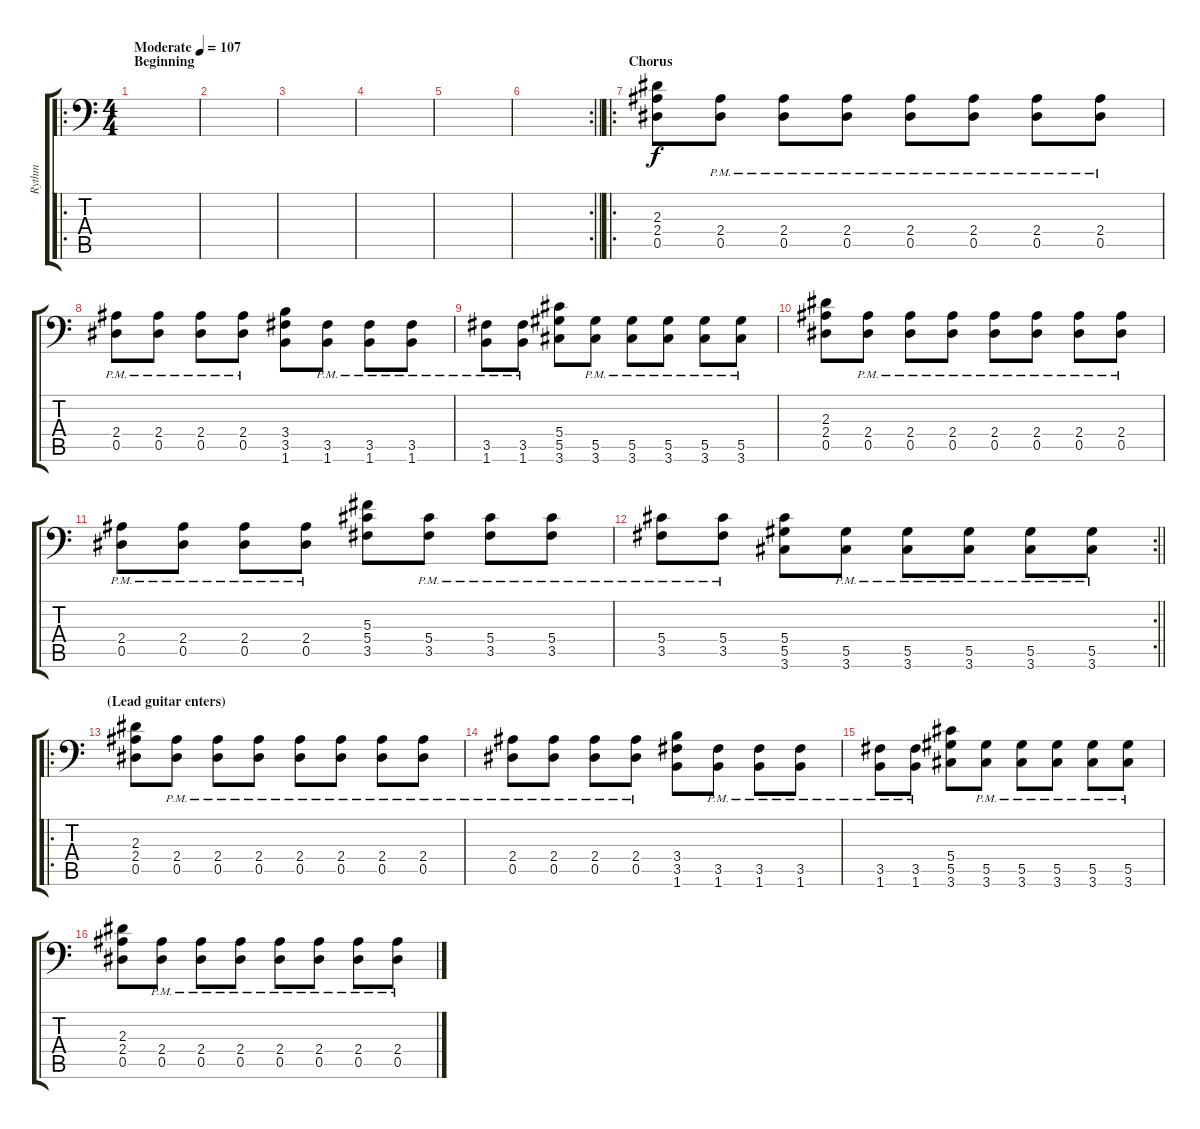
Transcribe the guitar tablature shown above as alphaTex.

\track ("Rythm" "Rythm") {instrument distortionguitar}
\staff {score tabs}
\tuning (Bb3 F3 Db3 Ab2 Eb2 Bb1) {hide}
\ro
\ts (4 4)
\section ("" "Beginning")
\tempo (107 "Moderate")
\clef f4
\ks c
|
|
|
|
|
\rc 2
\barLineRight lightlight
|
\ro
\section ("" "Chorus")
(2.3 2.4 0.5).8 (2.4{pm} 0.5{pm}).8 (2.4{pm} 0.5{pm}).8 (2.4{pm} 0.5{pm}).8 (2.4{pm} 0.5{pm}).8 (2.4{pm} 0.5{pm}).8 (2.4{pm} 0.5{pm}).8 (2.4{pm} 0.5{pm}).8 |
(2.4{pm} 0.5{pm}).8 (2.4{pm} 0.5{pm}).8 (2.4{pm} 0.5{pm}).8 (2.4{pm} 0.5{pm}).8 (3.4 3.5 1.6).8 (3.5{pm} 1.6{pm}).8 (3.5{pm} 1.6{pm}).8 (3.5{pm} 1.6{pm}).8 |
(3.5{pm} 1.6{pm}).8 (3.5{pm} 1.6).8 (5.4 5.5 3.6).8 (5.5{pm} 3.6{pm}).8 (5.5{pm} 3.6{pm}).8 (5.5{pm} 3.6{pm}).8 (5.5{pm} 3.6{pm}).8 (5.5{pm} 3.6{pm}).8 |
(2.3 2.4 0.5).8 (2.4{pm} 0.5{pm}).8 (2.4{pm} 0.5{pm}).8 (2.4{pm} 0.5{pm}).8 (2.4{pm} 0.5{pm}).8 (2.4{pm} 0.5{pm}).8 (2.4{pm} 0.5{pm}).8 (2.4{pm} 0.5{pm}).8 |
(2.4{pm} 0.5{pm}).8 (2.4{pm} 0.5{pm}).8 (2.4{pm} 0.5{pm}).8 (2.4{pm} 0.5{pm}).8 (5.3 5.4 3.5).8 (5.4{pm} 3.5{pm}).8 (5.4{pm} 3.5{pm}).8 (5.4{pm} 3.5{pm}).8 |
\rc 2
\barLineRight lightlight
(5.4{pm} 3.5{pm}).8 (5.4{pm} 3.5{pm}).8 (5.4 5.5 3.6).8 (5.5{pm} 3.6{pm}).8 (5.5{pm} 3.6{pm}).8 (5.5{pm} 3.6{pm}).8 (5.5{pm} 3.6{pm}).8 (5.5{pm} 3.6{pm}).8 |
\ro
\section ("" "(Lead guitar enters)")
(2.3 2.4 0.5).8 (2.4{pm} 0.5{pm}).8 (2.4{pm} 0.5{pm}).8 (2.4{pm} 0.5{pm}).8 (2.4{pm} 0.5{pm}).8 (2.4{pm} 0.5{pm}).8 (2.4{pm} 0.5{pm}).8 (2.4{pm} 0.5{pm}).8 |
(2.4{pm} 0.5{pm}).8 (2.4{pm} 0.5{pm}).8 (2.4{pm} 0.5{pm}).8 (2.4{pm} 0.5{pm}).8 (3.4 3.5 1.6).8 (3.5{pm} 1.6{pm}).8 (3.5{pm} 1.6{pm}).8 (3.5{pm} 1.6{pm}).8 |
(3.5{pm} 1.6{pm}).8 (3.5{pm} 1.6).8 (5.4 5.5 3.6).8 (5.5{pm} 3.6{pm}).8 (5.5{pm} 3.6{pm}).8 (5.5{pm} 3.6{pm}).8 (5.5{pm} 3.6{pm}).8 (5.5{pm} 3.6{pm}).8 |
(2.3 2.4 0.5).8 (2.4{pm} 0.5{pm}).8 (2.4{pm} 0.5{pm}).8 (2.4{pm} 0.5{pm}).8 (2.4{pm} 0.5{pm}).8 (2.4{pm} 0.5{pm}).8 (2.4{pm} 0.5{pm}).8 (2.4{pm} 0.5{pm}).8
